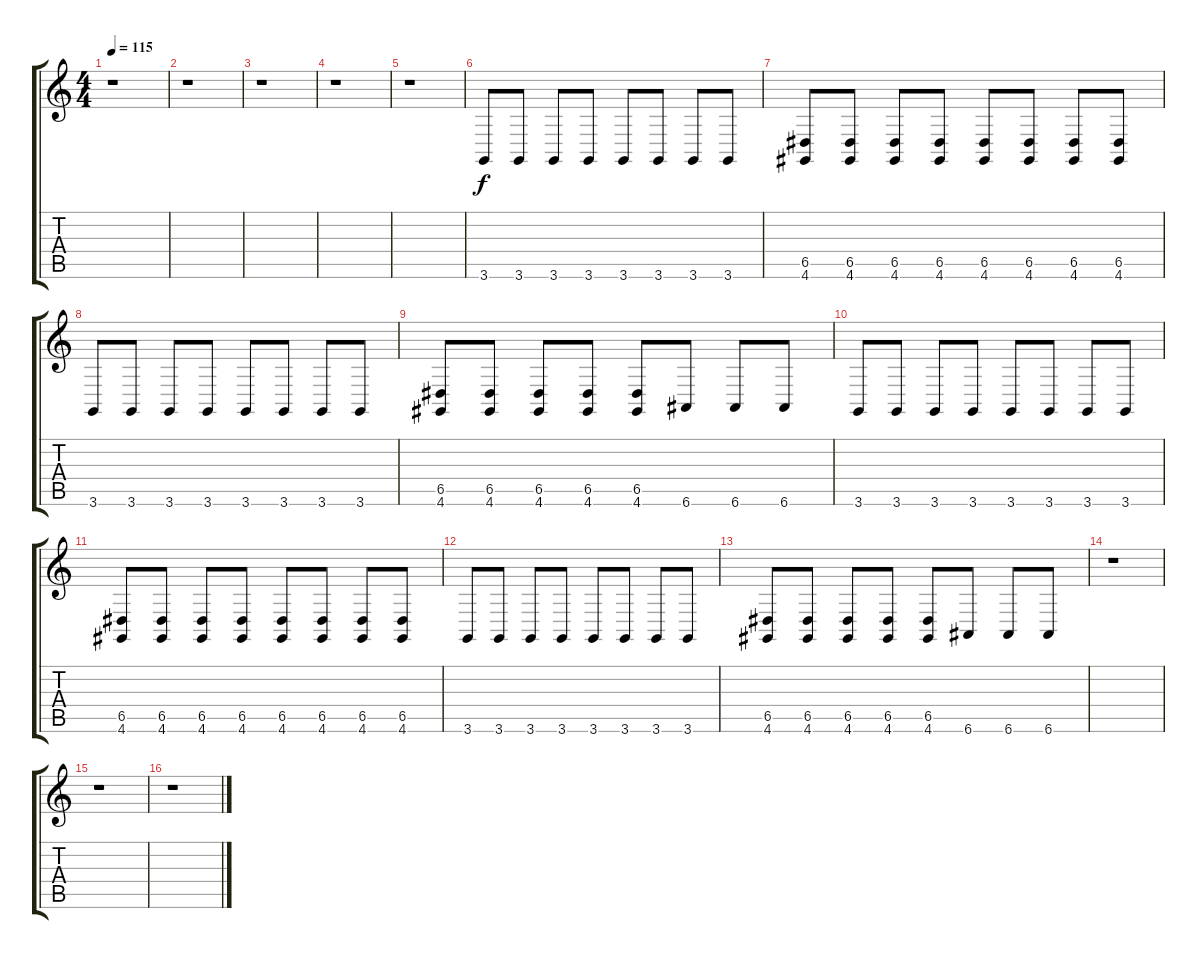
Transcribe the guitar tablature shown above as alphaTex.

\track "" {instrument stringensemble1}
\staff {score tabs}
\tuning (E4 B3 G3 D3 A2 E2) {hide}
\ts (4 4)
\tempo 115
\clef g2
\ks c
r.1{dy f} |
r.1 |
r.1 |
r.1 |
r.1 |
3.6.8 3.6.8 3.6.8 3.6.8 3.6.8 3.6.8 3.6.8 3.6.8 |
(6.5 4.6).8 (6.5 4.6).8 (6.5 4.6).8 (6.5 4.6).8 (6.5 4.6).8 (6.5 4.6).8 (6.5 4.6).8 (6.5 4.6).8 |
3.6.8 3.6.8 3.6.8 3.6.8 3.6.8 3.6.8 3.6.8 3.6.8 |
(6.5 4.6).8 (6.5 4.6).8 (6.5 4.6).8 (6.5 4.6).8 (6.5 4.6).8 6.6.8 6.6.8 6.6.8 |
3.6.8 3.6.8 3.6.8 3.6.8 3.6.8 3.6.8 3.6.8 3.6.8 |
(6.5 4.6).8 (6.5 4.6).8 (6.5 4.6).8 (6.5 4.6).8 (6.5 4.6).8 (6.5 4.6).8 (6.5 4.6).8 (6.5 4.6).8 |
3.6.8 3.6.8 3.6.8 3.6.8 3.6.8 3.6.8 3.6.8 3.6.8 |
(6.5 4.6).8 (6.5 4.6).8 (6.5 4.6).8 (6.5 4.6).8 (6.5 4.6).8 6.6.8 6.6.8 6.6.8 |
r.1 |
r.1 |
r.1
